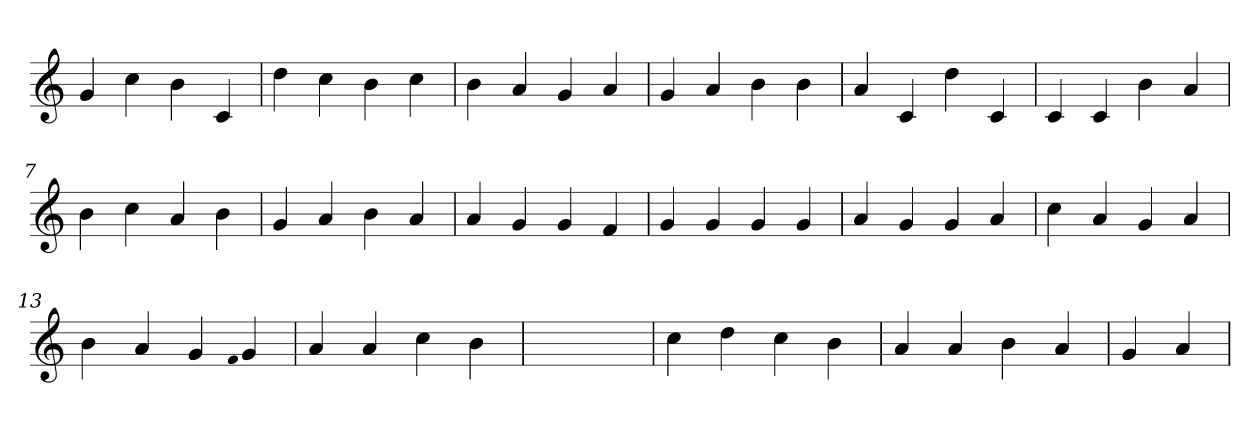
**kern
*part1
*staff1
*clefG2
=1
4g
4cc
4b
4c
=2
4dd
4cc
4b
4cc
=3
4b
4a
4g
4a
=4
4g
4a
4b
4b
=5
4a
4c
4dd
4c
=6
4c
4c
4b
4a
=7
4b
4cc
4a
4b
=8
4g
4a
4b
4a
=9
4a
4g
4g
4f
=10
4g
4g
4g
4g
=11
4a
4g
4g
4a
=12
4cc
4a
4g
4a
=13
4b
4a
4g
qqf
4g
=14
4a
4a
4cc
4b
=15
1ryy
=15
4cc
4dd
4cc
4b
=16
4a
4a
4b
4a
=17
4g
4a
=
*-
